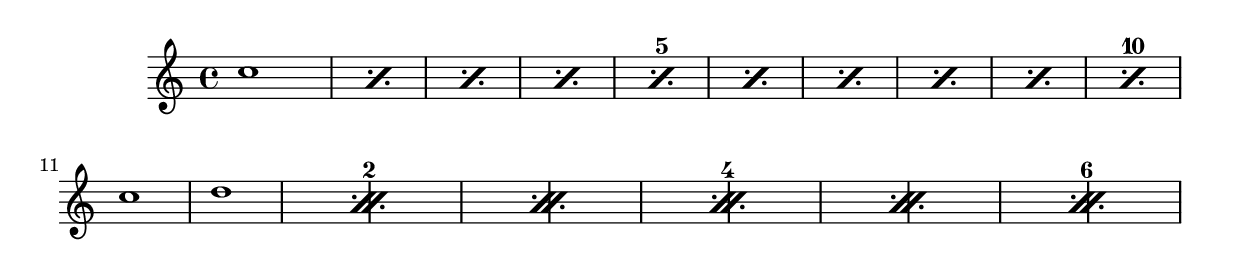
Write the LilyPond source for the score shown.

%% DO NOT EDIT this file manually; it was automatically
%% generated from the LilyPond Snippet Repository
%% (http://lsr.di.unimi.it).
%%
%% Make any changes in the LSR itself, or in
%% `Documentation/snippets/new/`, then run
%% `scripts/auxiliar/makelsr.pl`.
%%
%% This file is in the public domain.

\version "2.24.0"

\header {
  lsrtags = "repeats, tweaks-and-overrides"

  texidoc = "
Percent repeat counters can be shown at regular intervals by setting
the context property @code{repeatCountVisibility}.
"

  doctitle = "Percent repeat count visibility"
} % begin verbatim


\relative c'' {
  \set countPercentRepeats = ##t
  \set repeatCountVisibility = #(every-nth-repeat-count-visible 5)
  \repeat percent 10 { c1 } \break
  \set repeatCountVisibility = #(every-nth-repeat-count-visible 2)
  \repeat percent 6 { c1 d1 }
}
